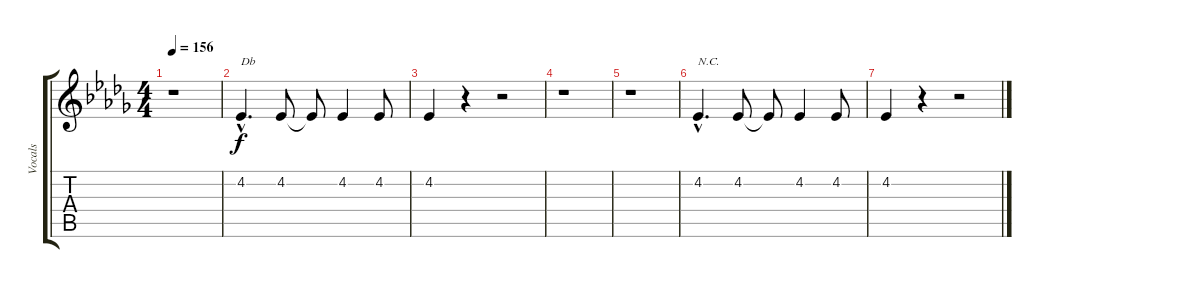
\track ("Vocals" "Vocals") {instrument sopranosax}
\staff {score tabs}
\tuning (E4 B3 G3 D3 A2 E2) {hide}
\ts (4 4)
\tempo 156
\clef g2
\ks db
r.1{dy f} |
4.2{hac}.4{d txt "Db"} 4.2.8 4.2{t}.8 4.2.4 4.2.8 |
4.2.4 r.4 r.2 |
r.1 |
r.1 |
4.2{hac}.4{d txt "N.C."} 4.2.8 4.2{t}.8 4.2.4 4.2.8 |
4.2.4 r.4 r.2
